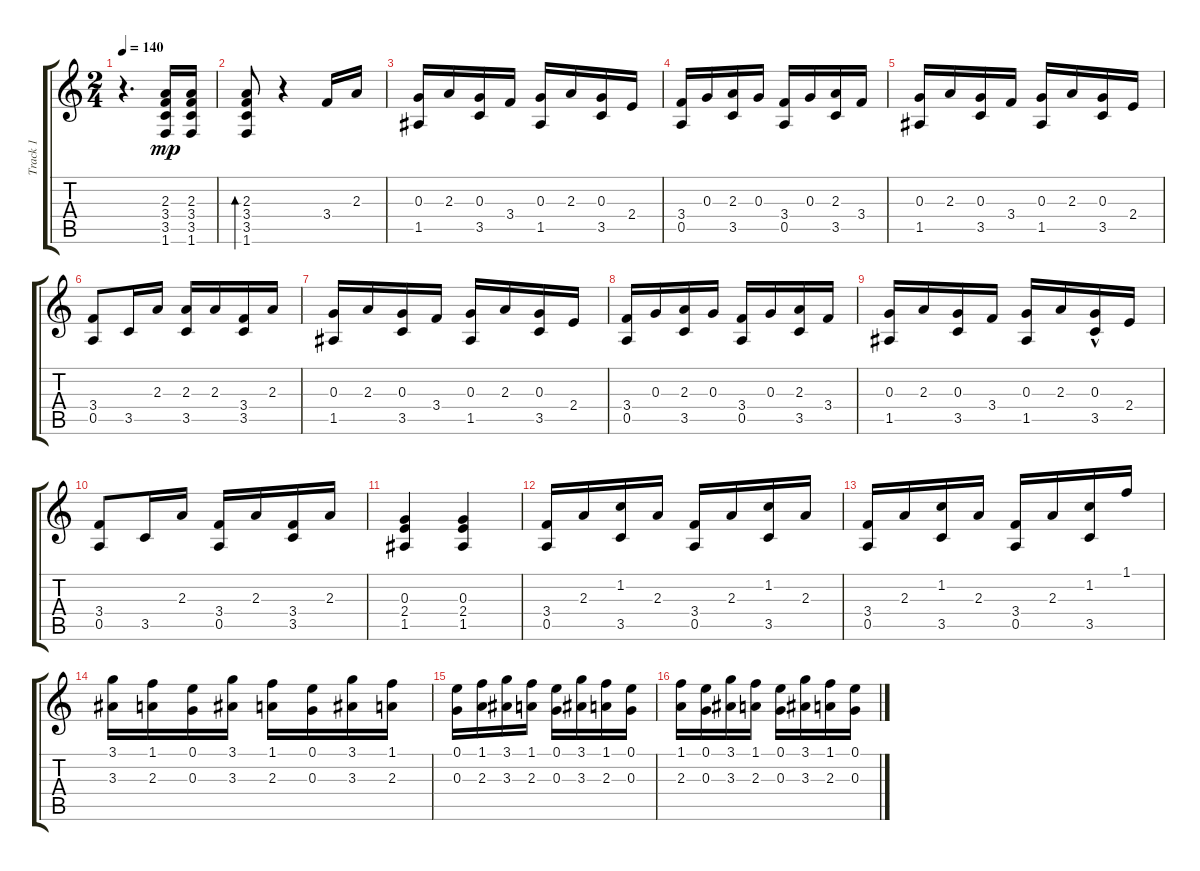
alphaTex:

\track ("Track 1" "Track 1") {instrument acousticguitarnylon}
\staff {score tabs}
\tuning (E4 B3 G3 D3 A2 E2) {hide}
\ts (2 4)
\tempo 140
\clef g2
\ks c
r.4{d dy mp instrument acousticguitarnylon} (2.3 3.4 3.5 1.6).16 (2.3 3.4 3.5 1.6).16 |
(2.3 3.4 3.5 1.6).8{bd 60} r.4 3.4.16 2.3.16 |
(0.3 1.5).16 2.3.16 (0.3 3.5).16 3.4.16 (0.3 1.5).16 2.3.16 (0.3 3.5).16 2.4.16 |
(3.4 0.5).16 0.3.16 (2.3 3.5).16 0.3.16 (3.4 0.5).16 0.3.16 (2.3 3.5).16 3.4.16 |
(0.3 1.5).16 2.3.16 (0.3 3.5).16 3.4.16 (0.3 1.5).16 2.3.16 (0.3 3.5).16 2.4.16 |
(3.4 0.5).8 3.5.16 2.3.16 (2.3 3.5).16 2.3.16 (3.4 3.5).16 2.3.16 |
(0.3 1.5).16 2.3.16 (0.3 3.5).16 3.4.16 (0.3 1.5).16 2.3.16 (0.3 3.5).16 2.4.16 |
(3.4 0.5).16 0.3.16 (2.3 3.5).16 0.3.16 (3.4 0.5).16 0.3.16 (2.3 3.5).16 3.4.16 |
(0.3 1.5).16 2.3.16 (0.3 3.5).16 3.4.16 (0.3 1.5).16 2.3.16 (0.3{hac} 3.5).16 2.4.16 |
(3.4 0.5).8 3.5.16 2.3.16 (3.4 0.5).16 2.3.16 (3.4 3.5).16 2.3.16 |
(0.3 2.4 1.5).4 (0.3 2.4 1.5).4 |
(3.4 0.5).16 2.3.16 (1.2 3.5).16 2.3.16 (3.4 0.5).16 2.3.16 (1.2 3.5).16 2.3.16 |
(3.4 0.5).16 2.3.16 (1.2 3.5).16 2.3.16 (3.4 0.5).16 2.3.16 (1.2 3.5).16 1.1.16 |
(3.1 3.3).16 (1.1 2.3).16 (0.1 0.3).16 (3.1 3.3).16 (1.1 2.3).16 (0.1 0.3).16 (3.1 3.3).16 (1.1 2.3).16 |
(0.1 0.3).16 (1.1 2.3).16 (3.1 3.3).16 (1.1 2.3).16 (0.1 0.3).16 (3.1 3.3).16 (1.1 2.3).16 (0.1 0.3).16 |
(1.1 2.3).16 (0.1 0.3).16 (3.1 3.3).16 (1.1 2.3).16 (0.1 0.3).16 (3.1 3.3).16 (1.1 2.3).16 (0.1 0.3).16
